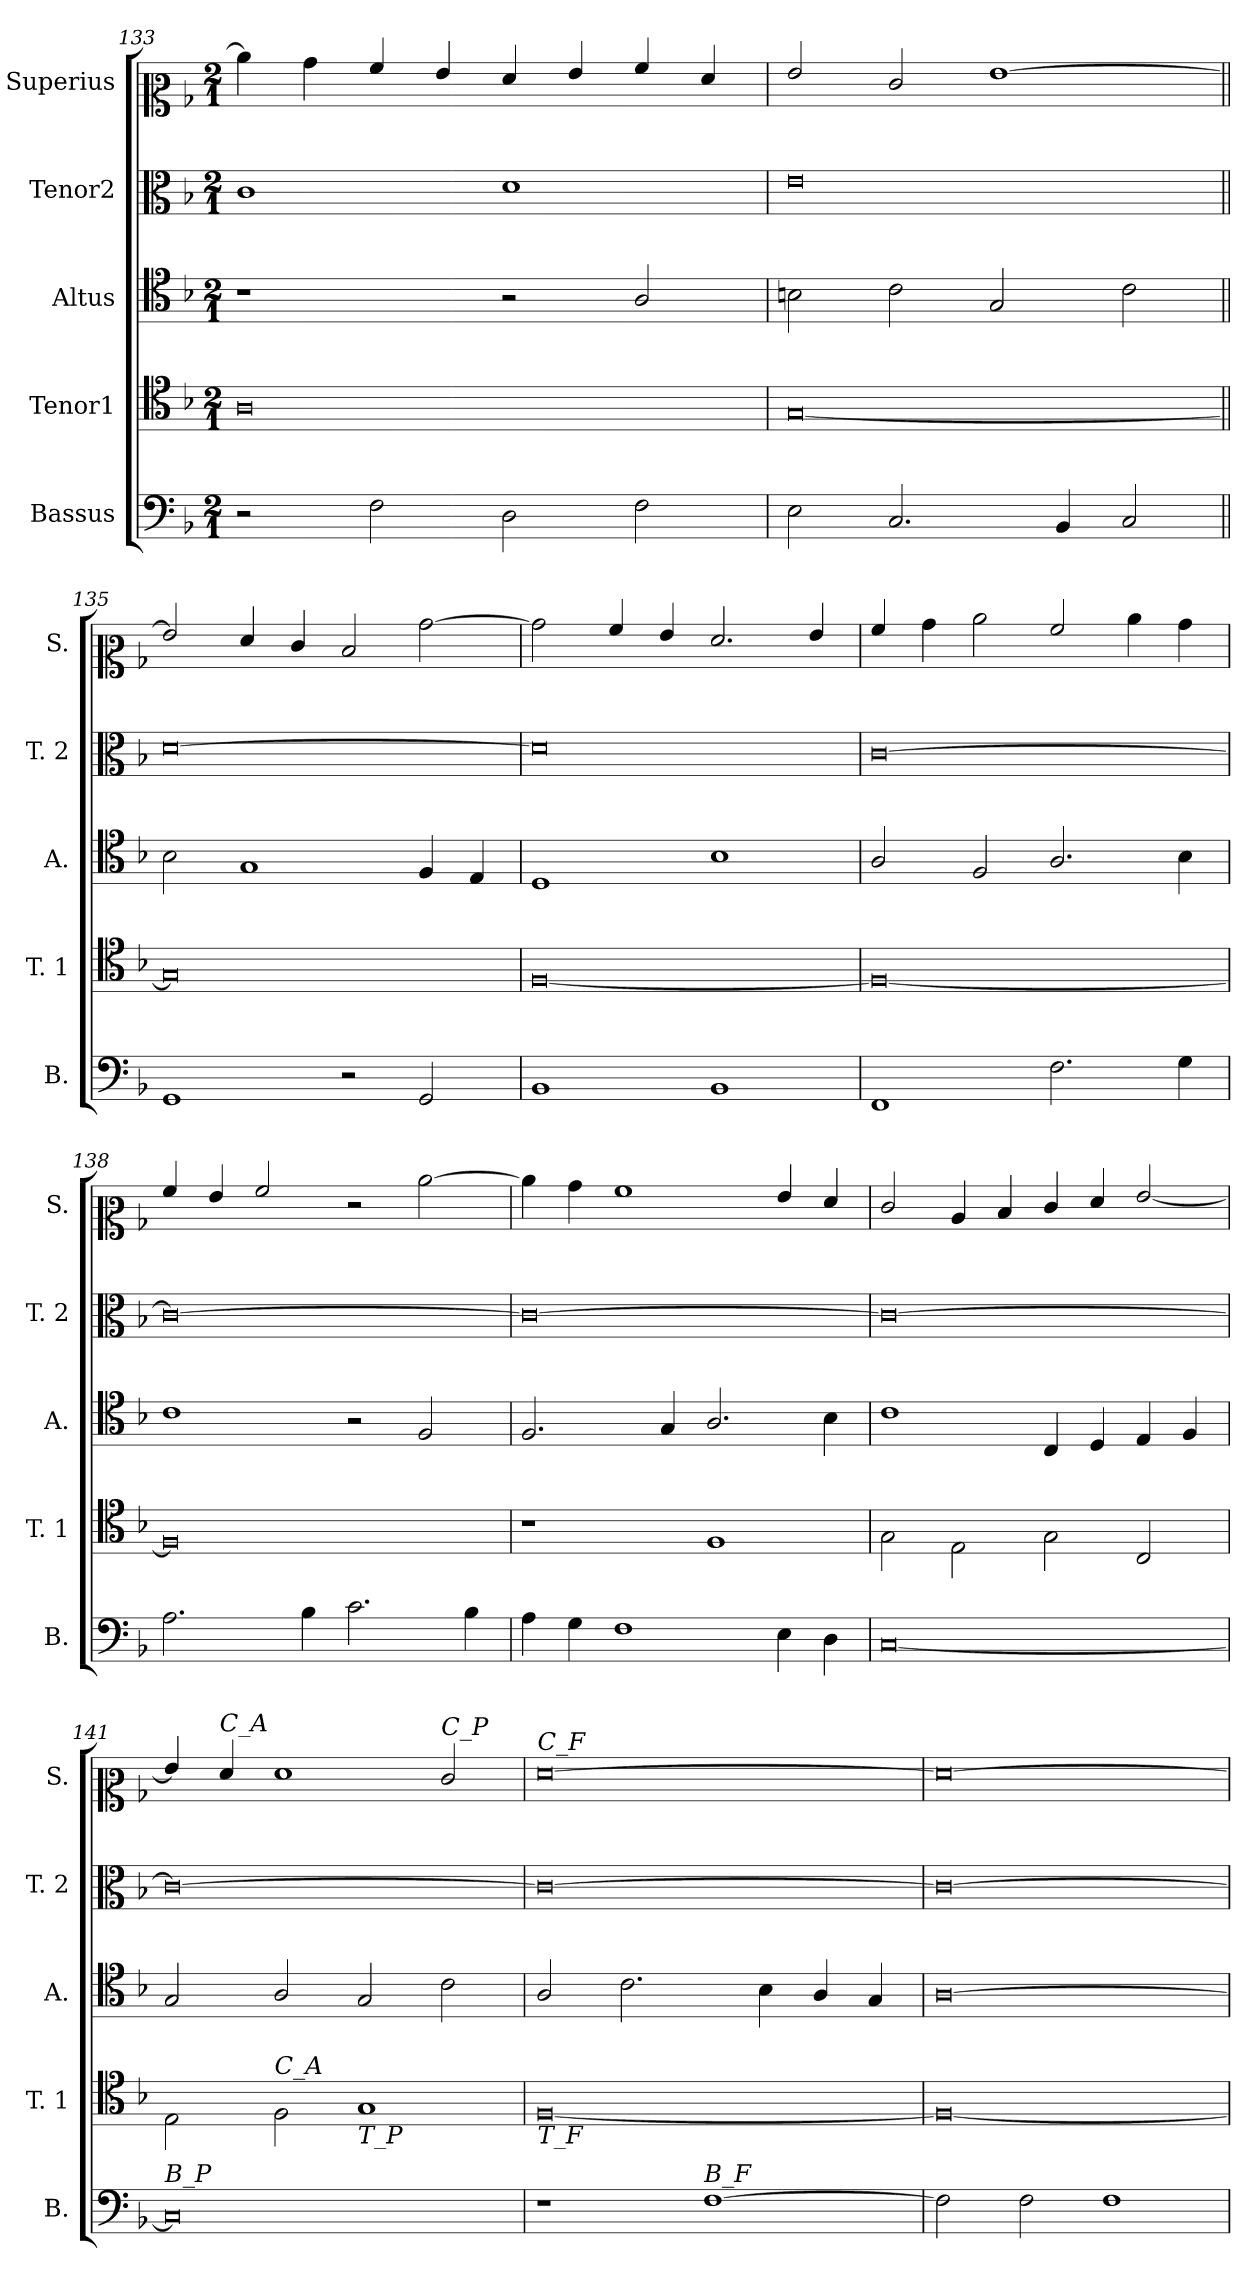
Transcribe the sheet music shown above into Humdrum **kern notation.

**kern	**kern	**kern	**kern	**kern
*part5	*part4	*part3	*part2	*part1
*staff5	*staff4	*staff3	*staff2	*staff1
*I"Bassus	*I"Tenor1	*I"Altus	*I"Tenor2	*I"Superius
*I'B.	*I'T. 1	*I'A.	*I'T. 2	*I'S.
*clefF4	*clefC4	*clefC4	*clefC3	*clefC2
*	*	*ITrd1c2	*	*
*k[b-]	*k[b-]	*k[b-e-a-]	*k[b-]	*k[b-]
*F:	*F:	*E-:	*F:	*F:
*M2/1	*M2/1	*M2/1	*M2/1	*M2/1
=133	=133	=133	=133	=133
2r	0A	1r	1c	4cc\]
.	.	.	.	4b-\
2F\	.	.	.	4a/
.	.	.	.	4g/
2D\	.	2r	1d	4f/
.	.	.	.	4g/
2F\	.	2G/	.	4a/
.	.	.	.	4f/
=134	=134	=134	=134	=134
2E\	[0G	2A\	0e	2g/
2.C/	.	2B-\	.	2e/
.	.	2F/	.	[1g
4BB-/	.	.	.	.
2C/	.	2B-\	.	.
=135||	=135||	=135||	=135||	=135||
1GG	0G]	2A-\	[0d	2g/]
.	.	1F	.	4f/
.	.	.	.	4e/
2r	.	.	.	2d/
2GG/	.	4E-/	.	[2b-\
.	.	4D/	.	.
=136	=136	=136	=136	=136
1BB-	[0F	1C	0d]	2b-\]
.	.	.	.	4a/
.	.	.	.	4g/
1BB-	.	1A-	.	2.f/
.	.	.	.	4g/
!!LO:LB:g=z
=137	=137	=137	=137	=137
1FF	0F_	2G/	[0c	4a/
.	.	.	.	4b-\
.	.	2E-/	.	2cc\
2.F\	.	2.G/	.	2a/
.	.	.	.	4cc\
4G\	.	4A-\	.	4b-\
=138	=138	=138	=138	=138
2.A\	0F]	1B-	0c_	4a/
.	.	.	.	4g/
.	.	.	.	2a/
4B-\	.	.	.	.
2.c\	.	2r	.	2r
.	.	2E-/	.	[2cc\
4B-\	.	.	.	.
=139	=139	=139	=139	=139
4A\	1r	2.E-/	0c_	4cc\]
4G\	.	.	.	4b-\
1F	.	.	.	1a
.	.	4F/	.	.
.	1F	2.G/	.	.
4E\	.	.	.	4g/
4D\	.	4A-\	.	4f/
=140	=140	=140	=140	=140
[0C	2G\	1B-	0c_	2e/
.	2E\	.	.	4c/
.	.	.	.	4d/
.	2G\	4BB-/	.	4e/
.	.	4C/	.	4f/
.	2C/	4D/	.	[2g/
.	.	4E-/	.	.
=141	=141	=141	=141	=141
!LO:TX:a:i:t=B_P	!	!	!	!
0C]	2E\	2F/	0c_	4g/]
!	!	!	!	!LO:TX:a:i:t=C_A
.	.	.	.	4f/
!	!LO:TX:a:i:t=C_A	!	!	!
.	2F\	2G/	.	1f
!	!LO:TX:b:i:t=T_P	!	!	!
.	1G	2F/	.	.
!	!	!	!	!LO:TX:a:i:t=C_P
.	.	2B-\	.	2e/
=142	=142	=142	=142	=142
!	!	!	!	!LO:TX:a:i:t=C_F
!	!LO:TX:b:i:t=T_F	!	!	!
1r	[0F	2G/	0c_	[0f
.	.	2.B-\	.	.
!LO:TX:a:i:t=B_F	!	!	!	!
[1F	.	.	.	.
.	.	4A-\	.	.
.	.	4G/	.	.
.	.	4F/	.	.
!!LO:PB:g=z
=143	=143	=143	=143	=143
2F\]	0F_	[0G	0c_	0f_
2F\	.	.	.	.
1F	.	.	.	.
=	=	=	=	=
*-	*-	*-	*-	*-
